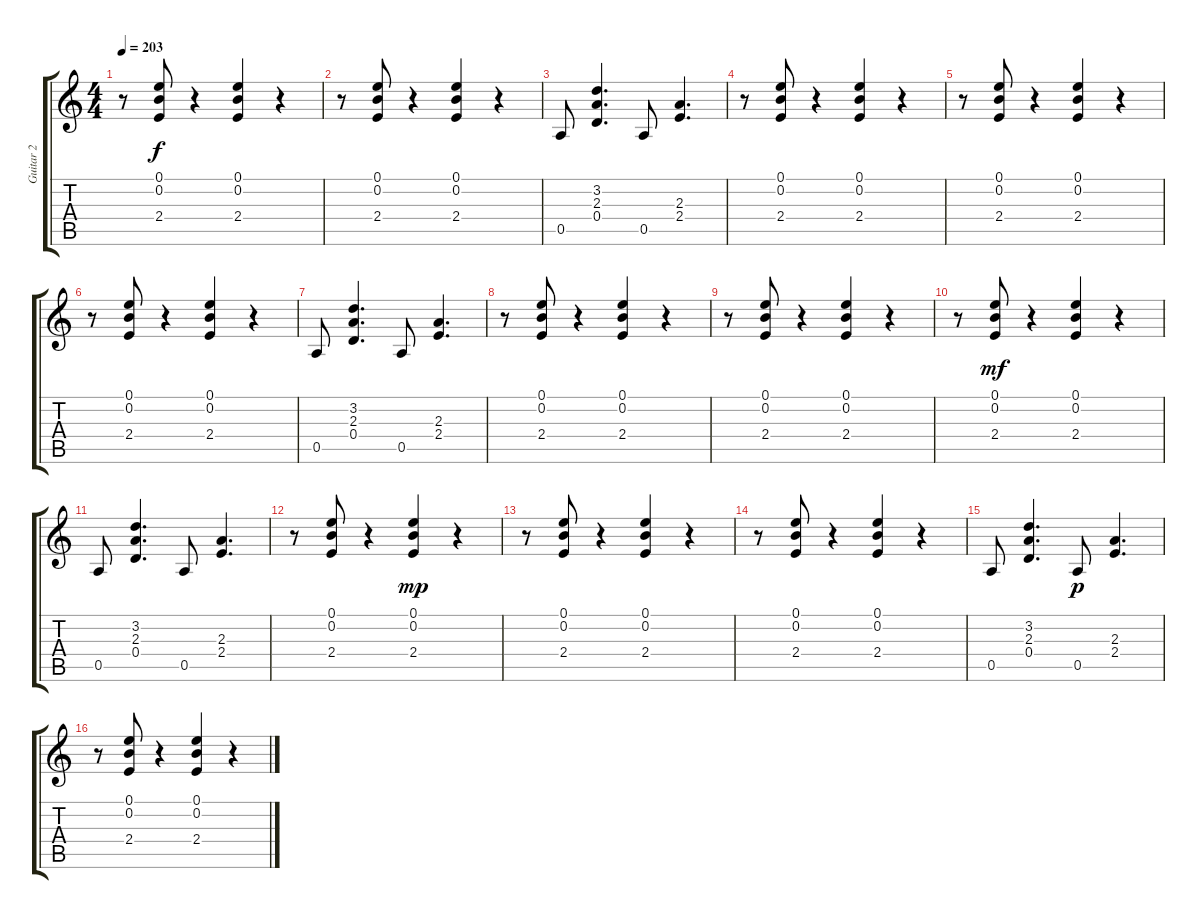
\track ("Guitar 2" "Guitar 2") {instrument distortionguitar}
\staff {score tabs}
\tuning (E4 B3 G3 D3 A2 E2) {hide}
\ts (4 4)
\tempo 203
\clef g2
\ks c
r.8{dy f} (0.1 0.2 2.4).8 r.4 (0.1 0.2 2.4).4 r.4 |
r.8 (0.1 0.2 2.4).8 r.4 (0.1 0.2 2.4).4 r.4 |
0.5.8 (3.2 2.3 0.4).4{d} 0.5.8 (2.3 2.4).4{d} |
r.8 (0.1 0.2 2.4).8 r.4 (0.1 0.2 2.4).4 r.4 |
r.8 (0.1 0.2 2.4).8 r.4 (0.1 0.2 2.4).4 r.4 |
r.8 (0.1 0.2 2.4).8 r.4 (0.1 0.2 2.4).4 r.4 |
0.5.8 (3.2 2.3 0.4).4{d} 0.5.8 (2.3 2.4).4{d} |
r.8 (0.1 0.2 2.4).8 r.4 (0.1 0.2 2.4).4 r.4 |
r.8 (0.1 0.2 2.4).8 r.4 (0.1 0.2 2.4).4 r.4 |
r.8 (0.1 0.2 2.4).8{dy mf} r.4 (0.1 0.2 2.4).4 r.4 |
0.5.8 (3.2 2.3 0.4).4{d} 0.5.8 (2.3 2.4).4{d} |
r.8 (0.1 0.2 2.4).8 r.4 (0.1 0.2 2.4).4{dy mp} r.4 |
r.8 (0.1 0.2 2.4).8 r.4 (0.1 0.2 2.4).4 r.4 |
r.8 (0.1 0.2 2.4).8 r.4 (0.1 0.2 2.4).4 r.4 |
0.5.8 (3.2 2.3 0.4).4{d} 0.5.8{dy p} (2.3 2.4).4{d} |
r.8 (0.1 0.2 2.4).8 r.4 (0.1 0.2 2.4).4 r.4
